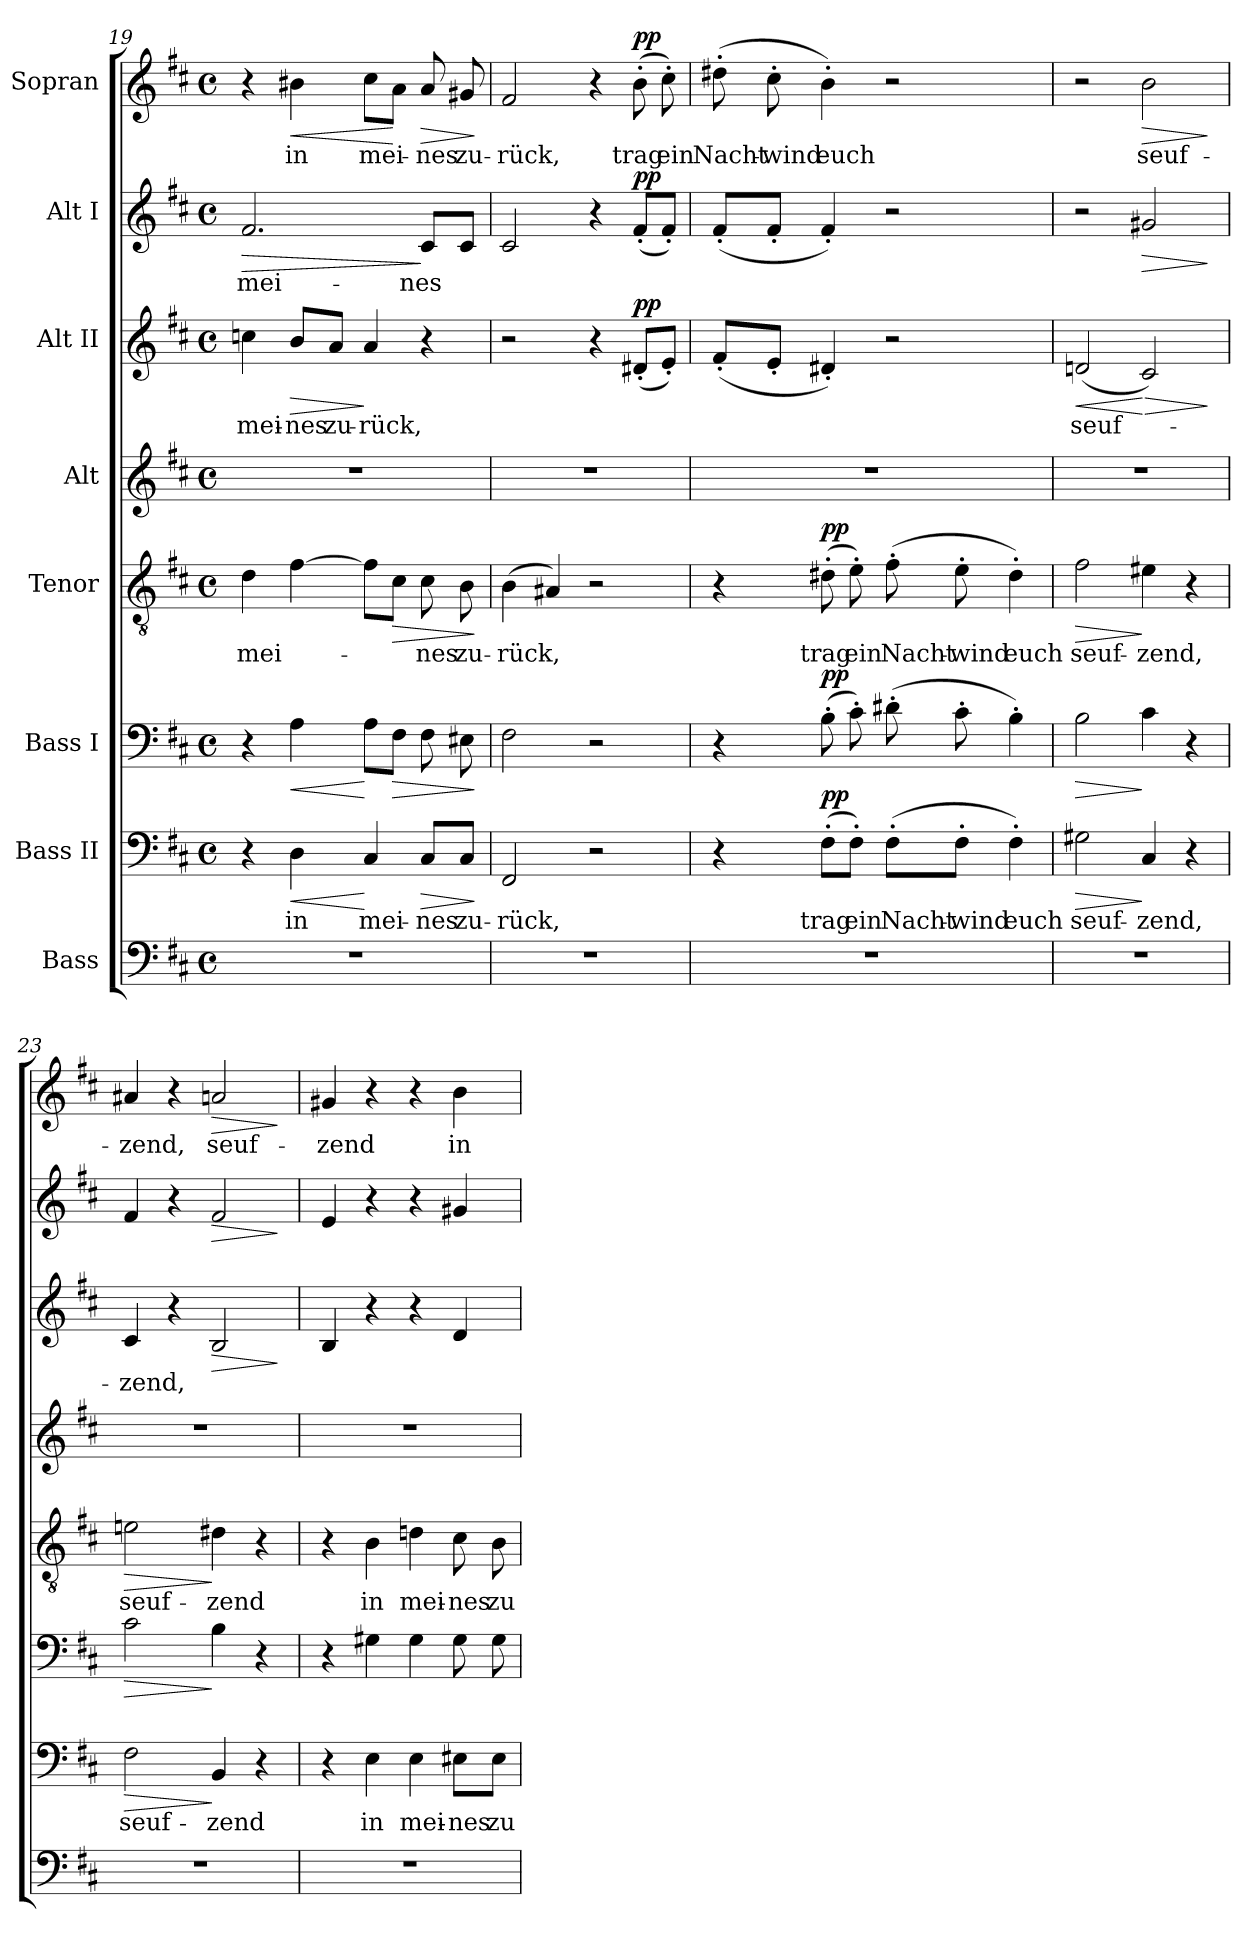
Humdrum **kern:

**kern	**kern	**text	**dynam	**kern	**dynam	**kern	**text	**dynam	**kern	**kern	**text	**dynam	**kern	**text	**dynam	**kern	**text	**dynam
*part8	*part7	*part7	*part7	*part6	*part6	*part5	*part5	*part5	*part4	*part3	*part3	*part3	*part2	*part2	*part2	*part1	*part1	*part1
*staff8	*staff7	*staff7	*staff7	*staff6	*staff6	*staff5	*staff5	*staff5	*staff4	*staff3	*staff3	*staff3	*staff2	*staff2	*staff2	*staff1	*staff1	*staff1
*I"Bass	*I"Bass II	*	*	*I"Bass I	*	*I"Tenor	*	*	*I"Alt	*I"Alt II	*	*	*I"Alt I	*	*	*I"Sopran	*	*
*clefF4	*clefF4	*	*	*clefF4	*	*clefGv2	*	*	*clefG2	*clefG2	*	*	*clefG2	*	*	*clefG2	*	*
*k[f#c#]	*k[f#c#]	*	*	*k[f#c#]	*	*k[f#c#]	*	*	*k[f#c#]	*k[f#c#]	*	*	*k[f#c#]	*	*	*k[f#c#]	*	*
*M4/4	*M4/4	*	*	*M4/4	*	*M4/4	*	*	*M4/4	*M4/4	*	*	*M4/4	*	*	*M4/4	*	*
*met(c)	*met(c)	*	*	*met(c)	*	*met(c)	*	*	*met(c)	*met(c)	*	*	*met(c)	*	*	*met(c)	*	*
=19	=19	=19	=19	=19	=19	=19	=19	=19	=19	=19	=19	=19	=19	=19	=19	=19	=19	=19
!	!	!	!	!	!	!	!	!	!	!	!	!	!	!	!LO:HP:b	!	!	!
1r	4r	.	.	4r	.	4d\	mei-	.	1r	4ccn\	mei-	.	2.f#/	mei-	>	4r	.	.
!	!	!	!LO:HP:b	!	!LO:HP:b	!	!	!	!	!	!	!LO:HP:b	!	!	!	!	!	!LO:HP:b
.	4D\	in	<	4A\	<	[4f#\	.	.	.	8b/L	-nes	>	.	.	.	4b#X\	in	<
.	.	.	.	.	.	.	.	.	.	8a/J	zu-	.	.	.	.	.	.	.
.	4C#/	mei-	[	8A\L	[	8f#\L]	.	.	.	4a/	-rück,	]	.	.	.	8cc#\L	mei-	.
!	!	!	!	!	!LO:HP:b	!	!	!LO:HP:b	!	!	!	!	!	!	!	!	!	!
.	.	.	.	8F#\J	>	8c#\J	.	>	.	.	.	.	.	.	.	8a\J	.	[
!	!	!	!LO:HP:b	!	!	!	!	!	!	!	!	!	!	!	!	!	!	!LO:HP:b
.	8C#/L	-nes	>	8F#\	.	8c#\	-nes	.	.	4r	.	.	8c#/L	-nes	]	8a/	-nes	>
.	8C#/J	zu-	.	8E#X\	.	8B\	zu-	.	.	.	.	.	8c#/J	.	.	8g#X/	zu-	.
.	.	.	]	.	]	.	.	]	.	.	.	.	.	.	.	.	.	]
!!LO:PB:g=z
=20	=20	=20	=20	=20	=20	=20	=20	=20	=20	=20	=20	=20	=20	=20	=20	=20	=20	=20
1r	2FF#/	-rück,	.	2F#\	.	(4B\	-rück,	.	1r	2r	.	.	2c#/	.	.	2f#/	-rück,	.
.	.	.	.	.	.	4A#X/)	.	.	.	.	.	.	.	.	.	.	.	.
.	2r	.	.	2r	.	2r	.	.	.	4r	.	.	4r	.	.	4r	.	.
!	!	!	!	!	!	!	!	!	!	!	!	!LO:DY:a	!	!	!LO:DY:a	!	!	!LO:DY:a
.	.	.	.	.	.	.	.	.	.	(8d#X'/L	.	pp	(8f#'/L	.	pp	(8b'\	trag	pp
.	.	.	.	.	.	.	.	.	.	8e'/J)	.	.	8f#'/J)	.	.	8cc#'\)	ein	.
=21	=21	=21	=21	=21	=21	=21	=21	=21	=21	=21	=21	=21	=21	=21	=21	=21	=21	=21
1r	4r	.	.	4r	.	4r	.	.	1r	(8f#'/L	.	.	(8f#'/L	.	.	(8dd#X'\	Nacht-	.
.	.	.	.	.	.	.	.	.	.	8e'/J	.	.	8f#'/J	.	.	8cc#'\	-wind	.
!	!	!	!LO:DY:a	!	!LO:DY:a	!	!	!LO:DY:a	!	!	!	!	!	!	!	!	!	!
.	(8F#'\L	trag	pp	(8B'\	pp	(8d#X'\	trag	pp	.	4d#X'/)	.	.	4f#'/)	.	.	4b'\)	euch	.
.	8F#'\J)	ein	.	8c#'\)	.	8e'\)	ein	.	.	.	.	.	.	.	.	.	.	.
.	(8F#'\L	Nacht-	.	(8d#X'\	.	(8f#'\	Nacht-	.	.	2r	.	.	2r	.	.	2r	.	.
.	8F#'\J	-wind	.	8c#'\	.	8e'\	-wind	.	.	.	.	.	.	.	.	.	.	.
.	4F#'\)	euch	.	4B'\)	.	4d#'\)	euch	.	.	.	.	.	.	.	.	.	.	.
=22	=22	=22	=22	=22	=22	=22	=22	=22	=22	=22	=22	=22	=22	=22	=22	=22	=22	=22
!	!	!	!LO:HP:b	!	!LO:HP:b	!	!	!LO:HP:b	!	!	!	!LO:HP:b	!	!	!	!	!	!
1r	2G#X\	seuf-	>	2B\	>	2f#\	seuf-	>	1r	(>2dn/	seuf-	<	2r	.	.	2r	.	.
!	!	!	!	!	!	!	!	!	!	!	!	!LO:HP:n=1:b	!	!	!LO:HP:b	!	!	!LO:HP:b
.	4C#/	-zend,	]	4c#\	]	4e#X\	-zend,	]	.	2c#/)	.	[ >	2g#X/	.	>	2b\	seuf-	>
.	4r	.	.	4r	.	4r	.	.	.	.	.	.	.	.	.	.	.	.
.	.	.	.	.	.	.	.	.	.	.	.	]	.	.	]	.	.	]
=23	=23	=23	=23	=23	=23	=23	=23	=23	=23	=23	=23	=23	=23	=23	=23	=23	=23	=23
!	!	!	!LO:HP:b	!	!LO:HP:b	!	!	!LO:HP:b	!	!	!	!	!	!	!	!	!	!
1r	2F#\	seuf-	>	2c#\	>	2en\	seuf-	>	1r	4c#/	-zend,	.	4f#/	.	.	4a#X/	-zend,	.
.	.	.	.	.	.	.	.	.	.	4r	.	.	4r	.	.	4r	.	.
!	!	!	!	!	!	!	!	!	!	!	!	!LO:HP:b	!	!	!LO:HP:b	!	!	!LO:HP:b
.	4BB/	-zend	]	4B\	]	4d#X\	-zend	]	.	2B/	.	>	2f#/	.	>	2an/	seuf-	>
.	4r	.	.	4r	.	4r	.	.	.	.	.	.	.	.	.	.	.	.
.	.	.	.	.	.	.	.	.	.	.	.	]	.	.	]	.	.	]
=24	=24	=24	=24	=24	=24	=24	=24	=24	=24	=24	=24	=24	=24	=24	=24	=24	=24	=24
1r	4r	.	.	4r	.	4r	.	.	1r	4B/	.	.	4e/	.	.	4g#X/	-zend	.
.	4E\	in	.	4G#X\	.	4B\	in	.	.	4r	.	.	4r	.	.	4r	.	.
.	4E\	mei-	.	4G#\	.	4dn\	mei-	.	.	4r	.	.	4r	.	.	4r	.	.
.	8E#X\L	-nes	.	8G#\	.	8c#\	-nes	.	.	4d/	.	.	4g#X/	.	.	4b\	in	.
.	8E#\J	zu-	.	8G#\	.	8B\	zu-	.	.	.	.	.	.	.	.	.	.	.
=	=	=	=	=	=	=	=	=	=	=	=	=	=	=	=	=	=	=
*-	*-	*-	*-	*-	*-	*-	*-	*-	*-	*-	*-	*-	*-	*-	*-	*-	*-	*-
